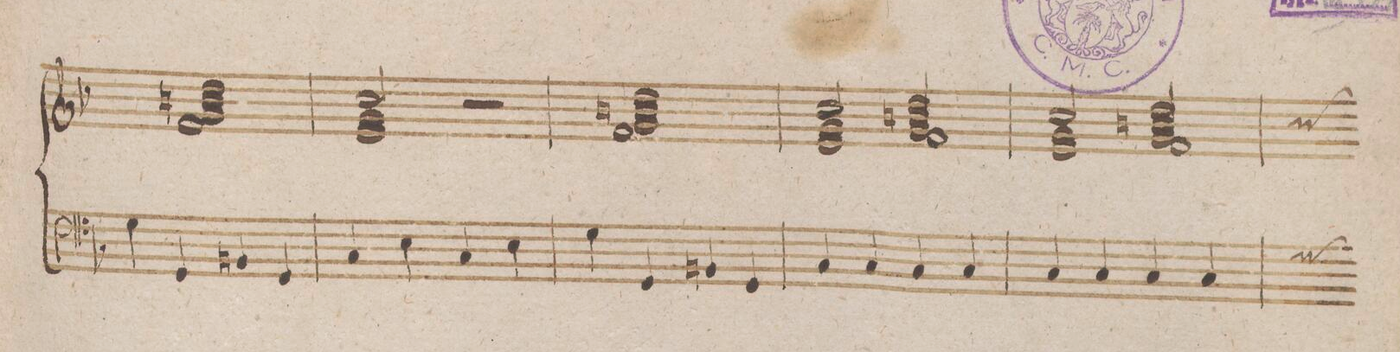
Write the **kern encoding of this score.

**kern
*I"Organo.
*clefF4
*k[b-]
*met(c|)
*M2/2
4G\
4GG/
4BBn/
4GG/
=36
4C/
4E\
4C/
4E\
=37
4G\
4GG/
4BBn/
4GG/
=38
4C/
4C/
4C/
4C/
=39
4C/
4C/
4C/
4C/
*custos
=40
*-
